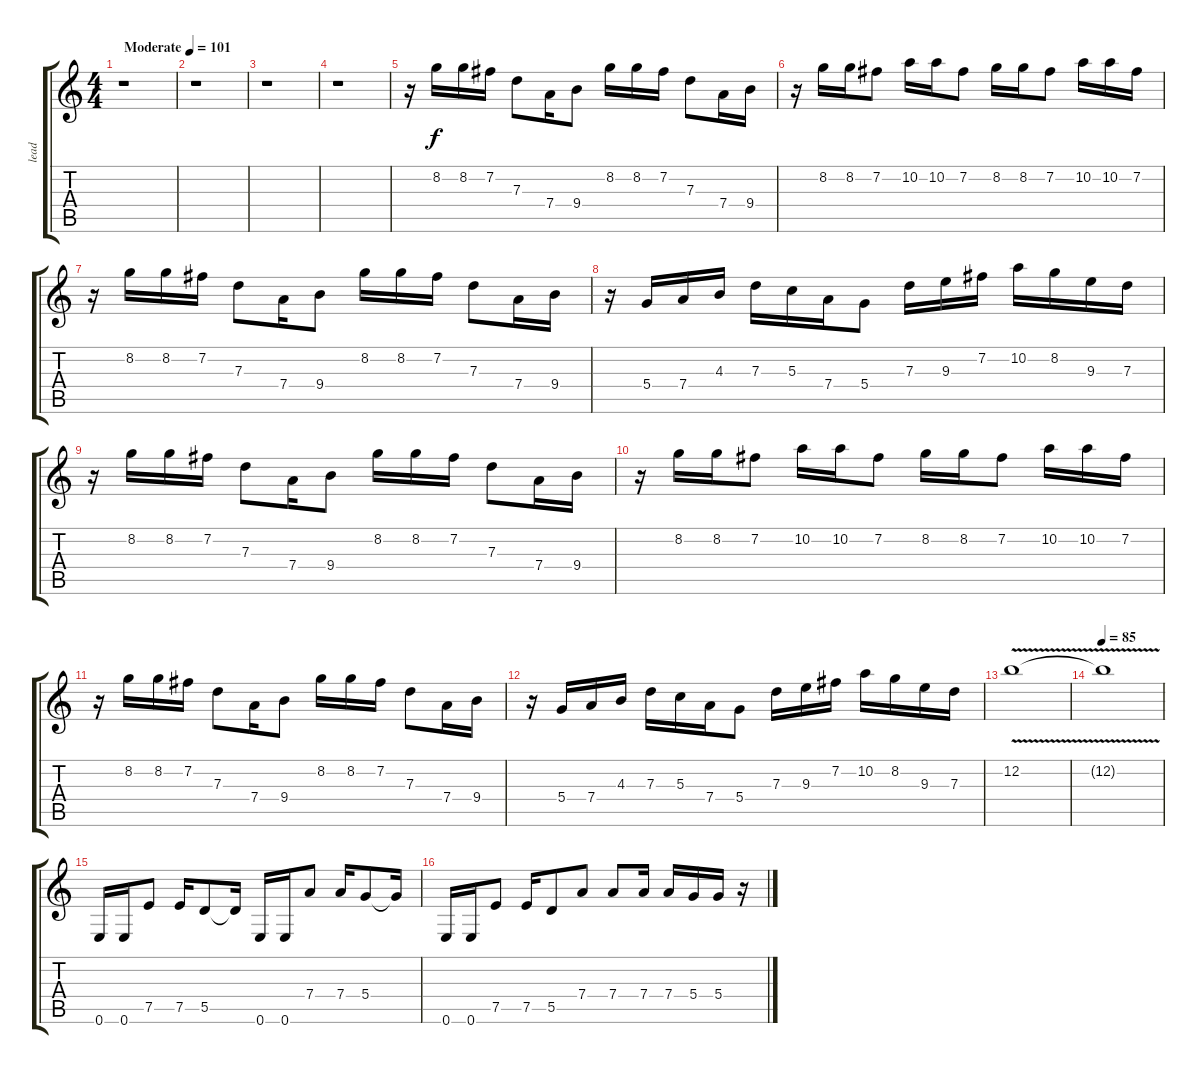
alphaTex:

\track ("lead" "lead") {instrument overdrivenguitar}
\staff {score tabs}
\tuning (E4 B3 G3 D3 A2 E2) {hide}
\ts (4 4)
\tempo (101 "Moderate")
\clef g2
\ks c
r.1{dy f instrument overdrivenguitar} |
r.1 |
r.1 |
r.1 |
r.16 8.2.16 8.2.16 7.2.16 7.3.8 7.4.16 9.4.8 8.2.16 8.2.16 7.2.16 7.3.8 7.4.16 9.4.16 |
r.16 8.2.16 8.2.16 7.2.8 10.2.16 10.2.16 7.2.8 8.2.16 8.2.16 7.2.8 10.2.16 10.2.16 7.2.16 |
r.16 8.2.16 8.2.16 7.2.16 7.3.8 7.4.16 9.4.8 8.2.16 8.2.16 7.2.16 7.3.8 7.4.16 9.4.16 |
r.16 5.4.16 7.4.16 4.3.16 7.3.16 5.3.16 7.4.16 5.4.8 7.3.16 9.3.16 7.2.16 10.2.16 8.2.16 9.3.16 7.3.16 |
r.16 8.2.16 8.2.16 7.2.16 7.3.8 7.4.16 9.4.8 8.2.16 8.2.16 7.2.16 7.3.8 7.4.16 9.4.16 |
r.16 8.2.16 8.2.16 7.2.8 10.2.16 10.2.16 7.2.8 8.2.16 8.2.16 7.2.8 10.2.16 10.2.16 7.2.16 |
r.16 8.2.16 8.2.16 7.2.16 7.3.8 7.4.16 9.4.8 8.2.16 8.2.16 7.2.16 7.3.8 7.4.16 9.4.16 |
r.16 5.4.16 7.4.16 4.3.16 7.3.16 5.3.16 7.4.16 5.4.8 7.3.16 9.3.16 7.2.16 10.2.16 8.2.16 9.3.16 7.3.16 |
12.2{v}.1 |
\tempo 85
12.2{v t}.1 |
0.6.16 0.6.16 7.5.8 7.5.16 5.5.8 5.5{t}.16 0.6.16 0.6.16 7.4.8 7.4.16 5.4.8 5.4{t}.16 |
0.6.16 0.6.16 7.5.8 7.5.16 5.5.8 7.4.8 7.4.8 7.4.16 7.4.16 5.4.16 5.4.16 r.16
